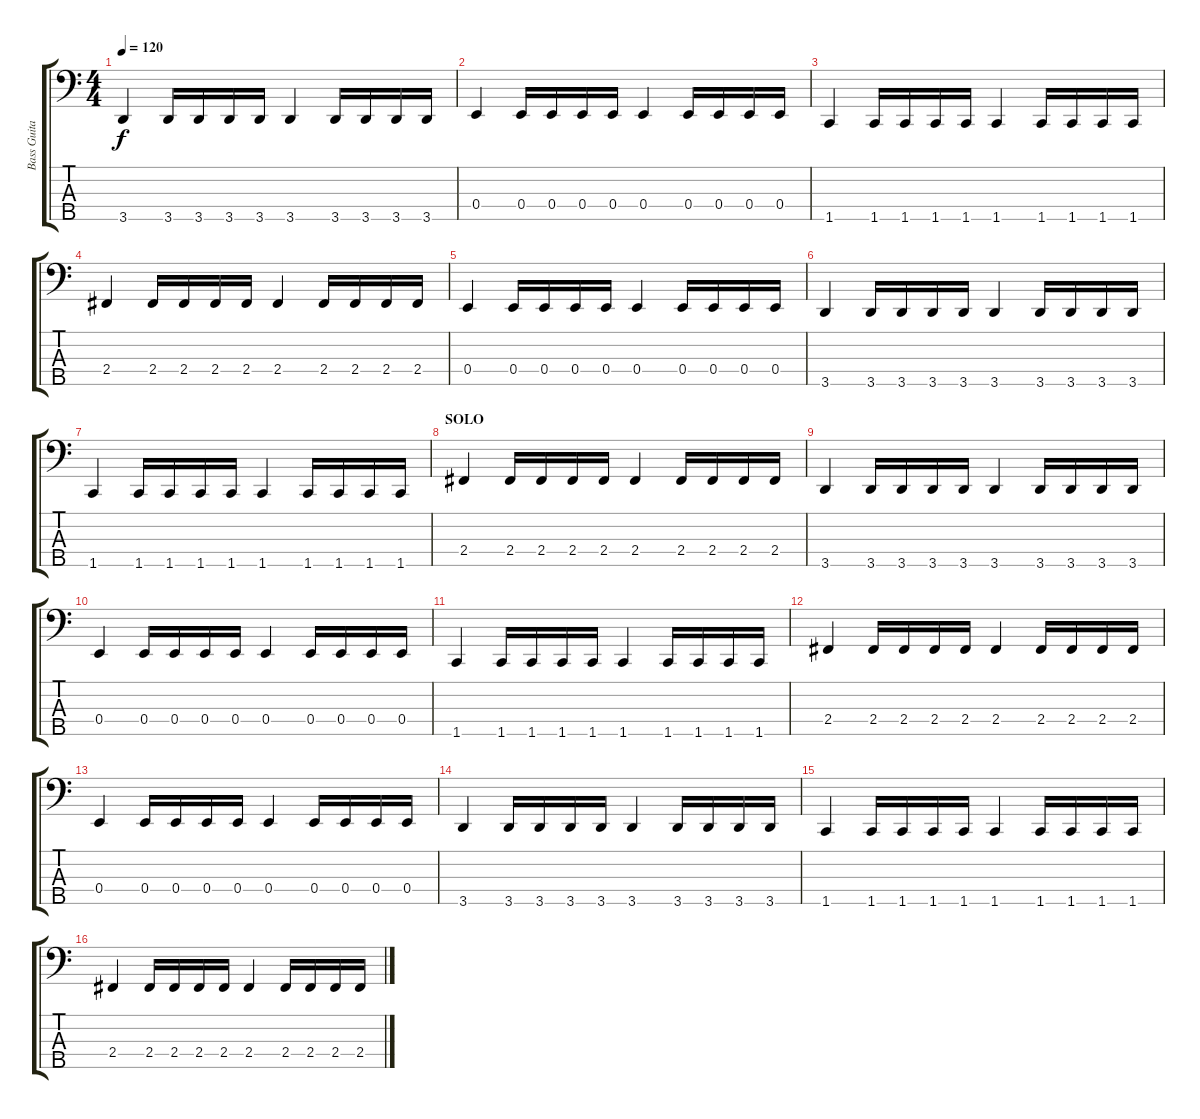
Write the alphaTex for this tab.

\track ("Bass Guitar" "Bass Guita") {instrument electricbasspick}
\staff {score tabs}
\tuning (G2 D2 A1 E1 B0) {hide}
\ts (4 4)
\tempo 120
\clef f4
\ks c
3.5.4{dy f} 3.5.16 3.5.16 3.5.16 3.5.16 3.5.4 3.5.16 3.5.16 3.5.16 3.5.16 |
0.4.4 0.4.16 0.4.16 0.4.16 0.4.16 0.4.4 0.4.16 0.4.16 0.4.16 0.4.16 |
1.5.4 1.5.16 1.5.16 1.5.16 1.5.16 1.5.4 1.5.16 1.5.16 1.5.16 1.5.16 |
2.4.4 2.4.16 2.4.16 2.4.16 2.4.16 2.4.4 2.4.16 2.4.16 2.4.16 2.4.16 |
0.4.4 0.4.16 0.4.16 0.4.16 0.4.16 0.4.4 0.4.16 0.4.16 0.4.16 0.4.16 |
3.5.4 3.5.16 3.5.16 3.5.16 3.5.16 3.5.4 3.5.16 3.5.16 3.5.16 3.5.16 |
1.5.4 1.5.16 1.5.16 1.5.16 1.5.16 1.5.4 1.5.16 1.5.16 1.5.16 1.5.16 |
\section ("" "SOLO")
2.4.4 2.4.16 2.4.16 2.4.16 2.4.16 2.4.4 2.4.16 2.4.16 2.4.16 2.4.16 |
3.5.4 3.5.16 3.5.16 3.5.16 3.5.16 3.5.4 3.5.16 3.5.16 3.5.16 3.5.16 |
0.4.4 0.4.16 0.4.16 0.4.16 0.4.16 0.4.4 0.4.16 0.4.16 0.4.16 0.4.16 |
1.5.4 1.5.16 1.5.16 1.5.16 1.5.16 1.5.4 1.5.16 1.5.16 1.5.16 1.5.16 |
2.4.4 2.4.16 2.4.16 2.4.16 2.4.16 2.4.4 2.4.16 2.4.16 2.4.16 2.4.16 |
0.4.4 0.4.16 0.4.16 0.4.16 0.4.16 0.4.4 0.4.16 0.4.16 0.4.16 0.4.16 |
3.5.4 3.5.16 3.5.16 3.5.16 3.5.16 3.5.4 3.5.16 3.5.16 3.5.16 3.5.16 |
1.5.4 1.5.16 1.5.16 1.5.16 1.5.16 1.5.4 1.5.16 1.5.16 1.5.16 1.5.16 |
2.4.4 2.4.16 2.4.16 2.4.16 2.4.16 2.4.4 2.4.16 2.4.16 2.4.16 2.4.16
